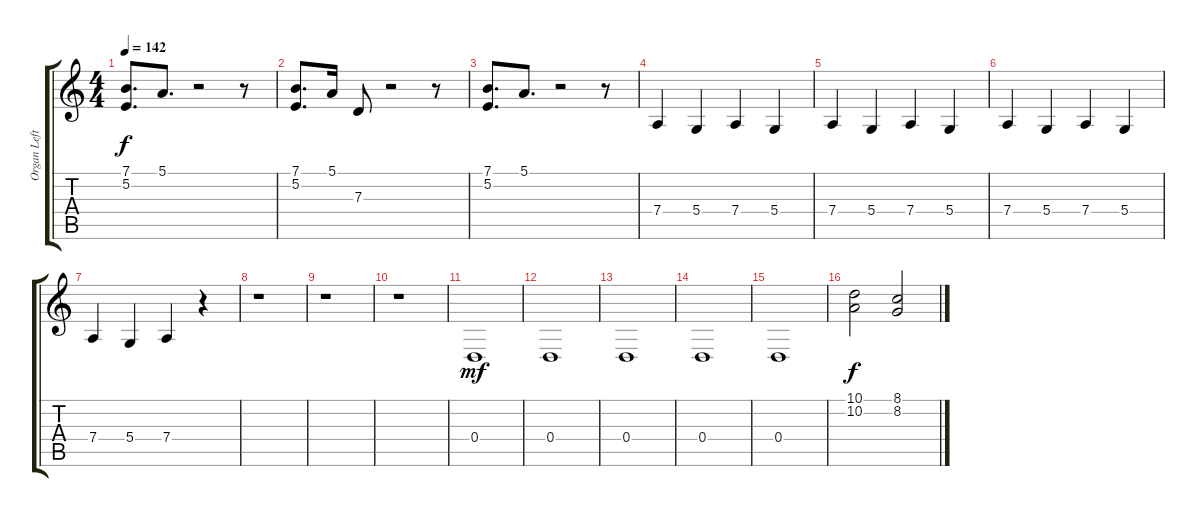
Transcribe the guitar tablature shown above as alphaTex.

\track ("Organ Left" "Organ Left") {instrument rockorgan}
\staff {score tabs}
\tuning (E4 B3 G3 D3 A2 E2) {hide}
\ts (4 4)
\tempo 142
\clef g2
\ks c
(7.1 5.2).8{d dy f} 5.1.8{d} r.2 r.8 |
(7.1 5.2).8{d} 5.1.16 7.3.8 r.2 r.8 |
(7.1 5.2).8{d} 5.1.8{d} r.2 r.8 |
7.4.4 5.4.4 7.4.4 5.4.4 |
7.4.4 5.4.4 7.4.4 5.4.4 |
7.4.4 5.4.4 7.4.4 5.4.4 |
7.4.4 5.4.4 7.4.4 r.4 |
r.1 |
r.1 |
r.1 |
0.4.1{dy mf} |
0.4.1 |
0.4.1 |
0.4.1 |
0.4.1 |
(10.1 10.2).2{dy f} (8.1 8.2).2
